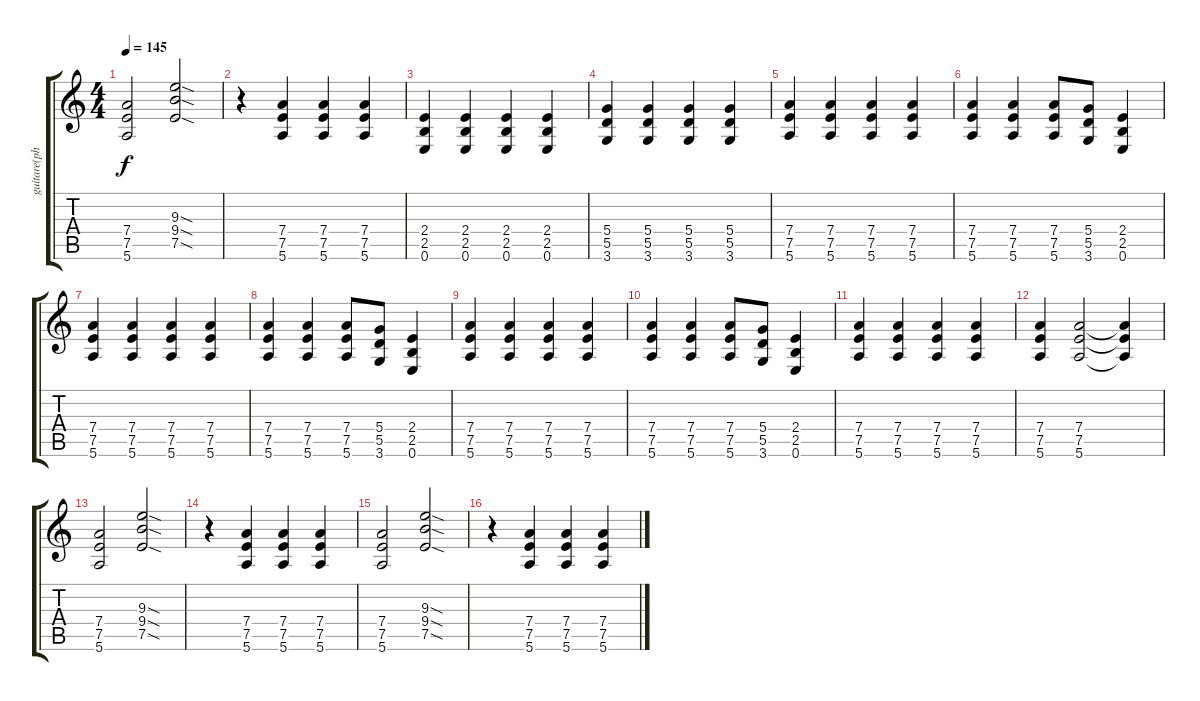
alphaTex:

\track ("guitare(phil)" "guitare(ph") {instrument distortionguitar}
\staff {score tabs}
\tuning (E4 B3 G3 D3 A2 E2) {hide}
\ts (4 4)
\tempo 145
\clef g2
\ks c
(7.4 7.5 5.6).2{dy f} (9.3{sod} 9.4{sod} 7.5{sod}).2 |
r.4 (7.4 7.5 5.6).4 (7.4 7.5 5.6).4 (7.4 7.5 5.6).4 |
(2.4 2.5 0.6).4 (2.4 2.5 0.6).4 (2.4 2.5 0.6).4 (2.4 2.5 0.6).4 |
(5.4 5.5 3.6).4 (5.4 5.5 3.6).4 (5.4 5.5 3.6).4 (5.4 5.5 3.6).4 |
(7.4 7.5 5.6).4 (7.4 7.5 5.6).4 (7.4 7.5 5.6).4 (7.4 7.5 5.6).4 |
(7.4 7.5 5.6).4 (7.4 7.5 5.6).4 (7.4 7.5 5.6).8 (5.4 5.5 3.6).8 (2.4 2.5 0.6).4 |
(7.4 7.5 5.6).4 (7.4 7.5 5.6).4 (7.4 7.5 5.6).4 (7.4 7.5 5.6).4 |
(7.4 7.5 5.6).4 (7.4 7.5 5.6).4 (7.4 7.5 5.6).8 (5.4 5.5 3.6).8 (2.4 2.5 0.6).4 |
(7.4 7.5 5.6).4 (7.4 7.5 5.6).4 (7.4 7.5 5.6).4 (7.4 7.5 5.6).4 |
(7.4 7.5 5.6).4 (7.4 7.5 5.6).4 (7.4 7.5 5.6).8 (5.4 5.5 3.6).8 (2.4 2.5 0.6).4 |
(7.4 7.5 5.6).4 (7.4 7.5 5.6).4 (7.4 7.5 5.6).4 (7.4 7.5 5.6).4 |
(7.4 7.5 5.6).4 (7.4 7.5 5.6).2 (7.4{t} 7.5{t} 5.6{t}).4 |
(7.4 7.5 5.6).2 (9.3{sod} 9.4{sod} 7.5{sod}).2 |
r.4 (7.4 7.5 5.6).4 (7.4 7.5 5.6).4 (7.4 7.5 5.6).4 |
(7.4 7.5 5.6).2 (9.3{sod} 9.4{sod} 7.5{sod}).2 |
r.4 (7.4 7.5 5.6).4 (7.4 7.5 5.6).4 (7.4 7.5 5.6).4
